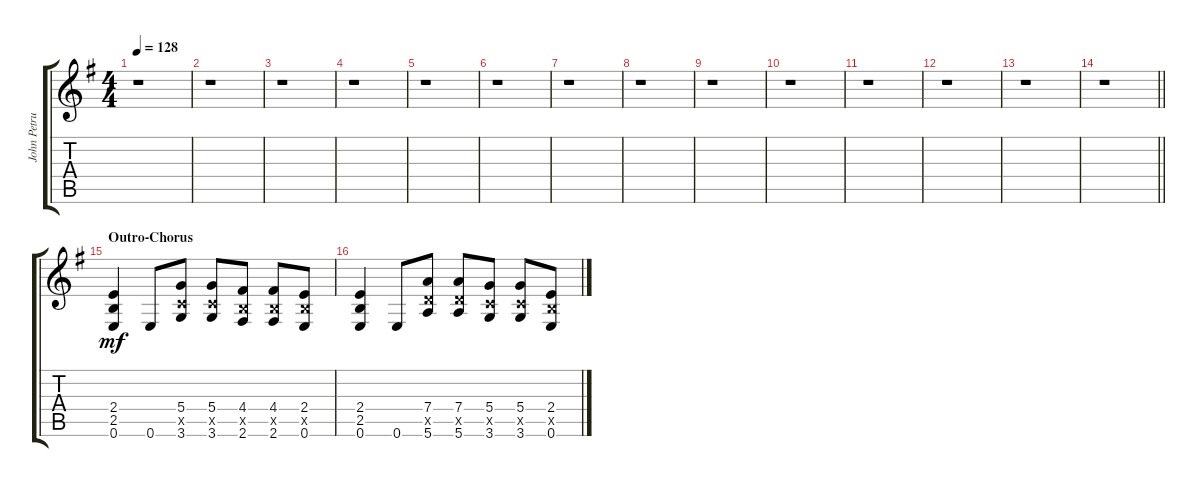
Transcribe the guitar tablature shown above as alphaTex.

\track ("John Petrucci (Extra Sounds)" "John Petru") {instrument distortionguitar}
\staff {score tabs}
\tuning (E4 B3 G3 D3 A2 E2) {hide}
\ts (4 4)
\tempo 128
\clef g2
\ks eminor
r.1{dy p} |
r.1 |
r.1 |
r.1 |
r.1 |
r.1 |
r.1 |
r.1 |
r.1 |
r.1 |
r.1 |
r.1 |
r.1 |
\barLineRight lightlight
r.1 |
\section ("" "Outro-Chorus")
(2.4 2.5 0.6).4{dy mf instrument distortionguitar} 0.6.8 (5.4 3.5{x} 3.6).8 (5.4 3.5{x} 3.6).8 (4.4 2.5{x} 2.6).8 (4.4 2.5{x} 2.6).8 (2.4 2.5{x} 0.6).8 |
(2.4 2.5 0.6).4 0.6.8 (7.4 5.5{x} 5.6).8 (7.4 5.5{x} 5.6).8 (5.4 3.5{x} 3.6).8 (5.4 3.5{x} 3.6).8 (2.4 2.5{x} 0.6).8
